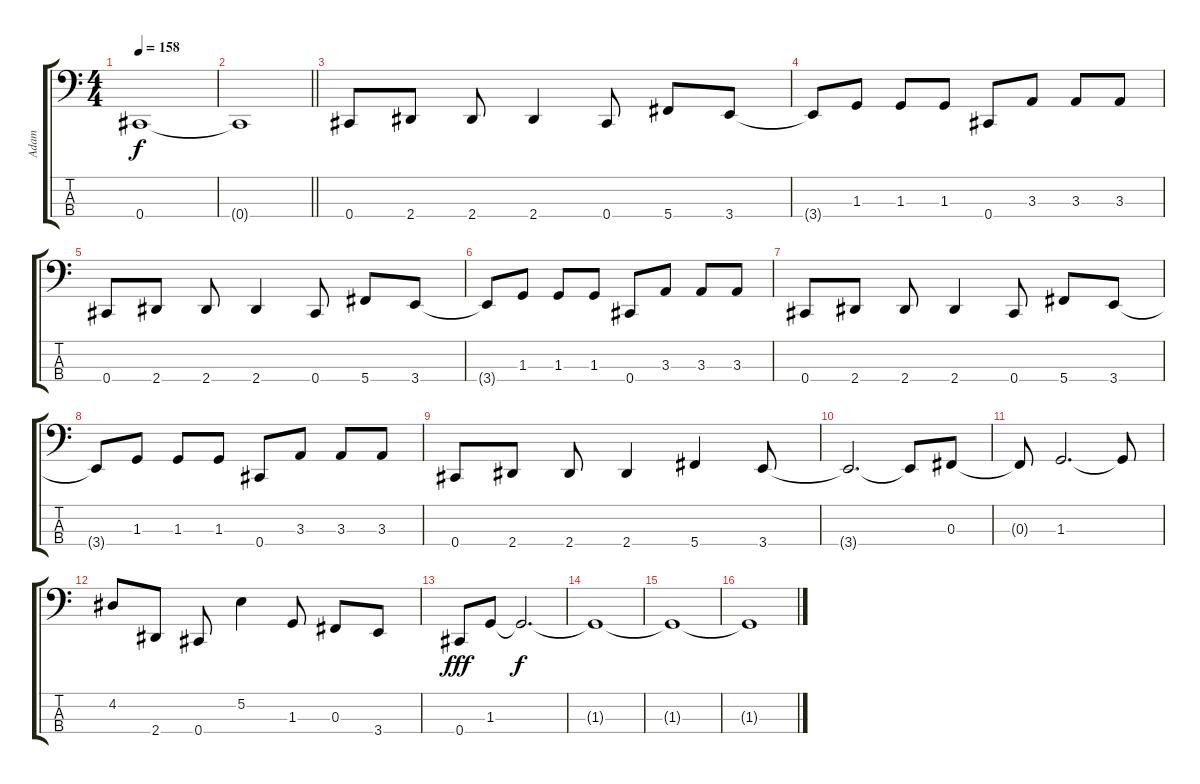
\track ("Adam" "Adam") {instrument slapbass2}
\staff {score tabs}
\tuning (E2 B1 Gb1 Db1) {hide}
\ts (4 4)
\tempo 158
\clef f4
\ks c
0.4.1{dy f} |
\barLineRight lightlight
0.4{t}.1 |
0.4.8 2.4.8 2.4.8 2.4.4 0.4.8 5.4.8 3.4.8 |
3.4{t}.8 1.3.8 1.3.8 1.3.8 0.4.8 3.3.8 3.3.8 3.3.8 |
0.4.8 2.4.8 2.4.8 2.4.4 0.4.8 5.4.8 3.4.8 |
3.4{t}.8 1.3.8 1.3.8 1.3.8 0.4.8 3.3.8 3.3.8 3.3.8 |
0.4.8 2.4.8 2.4.8 2.4.4 0.4.8 5.4.8 3.4.8 |
3.4{t}.8 1.3.8 1.3.8 1.3.8 0.4.8 3.3.8 3.3.8 3.3.8 |
0.4.8 2.4.8 2.4.8 2.4.4 5.4.4 3.4.8 |
3.4{t}.2{d} 3.4{t}.8 0.3.8 |
0.3{t}.8 1.3.2{d} 1.3{t}.8 |
4.2.8 2.4.8 0.4.8 5.2.4 1.3.8 0.3.8 3.4.8 |
0.4.8{dy fff} 1.3.8 1.3{t}.2{d dy f} |
1.3{t}.1 |
1.3{t}.1 |
1.3{t}.1
